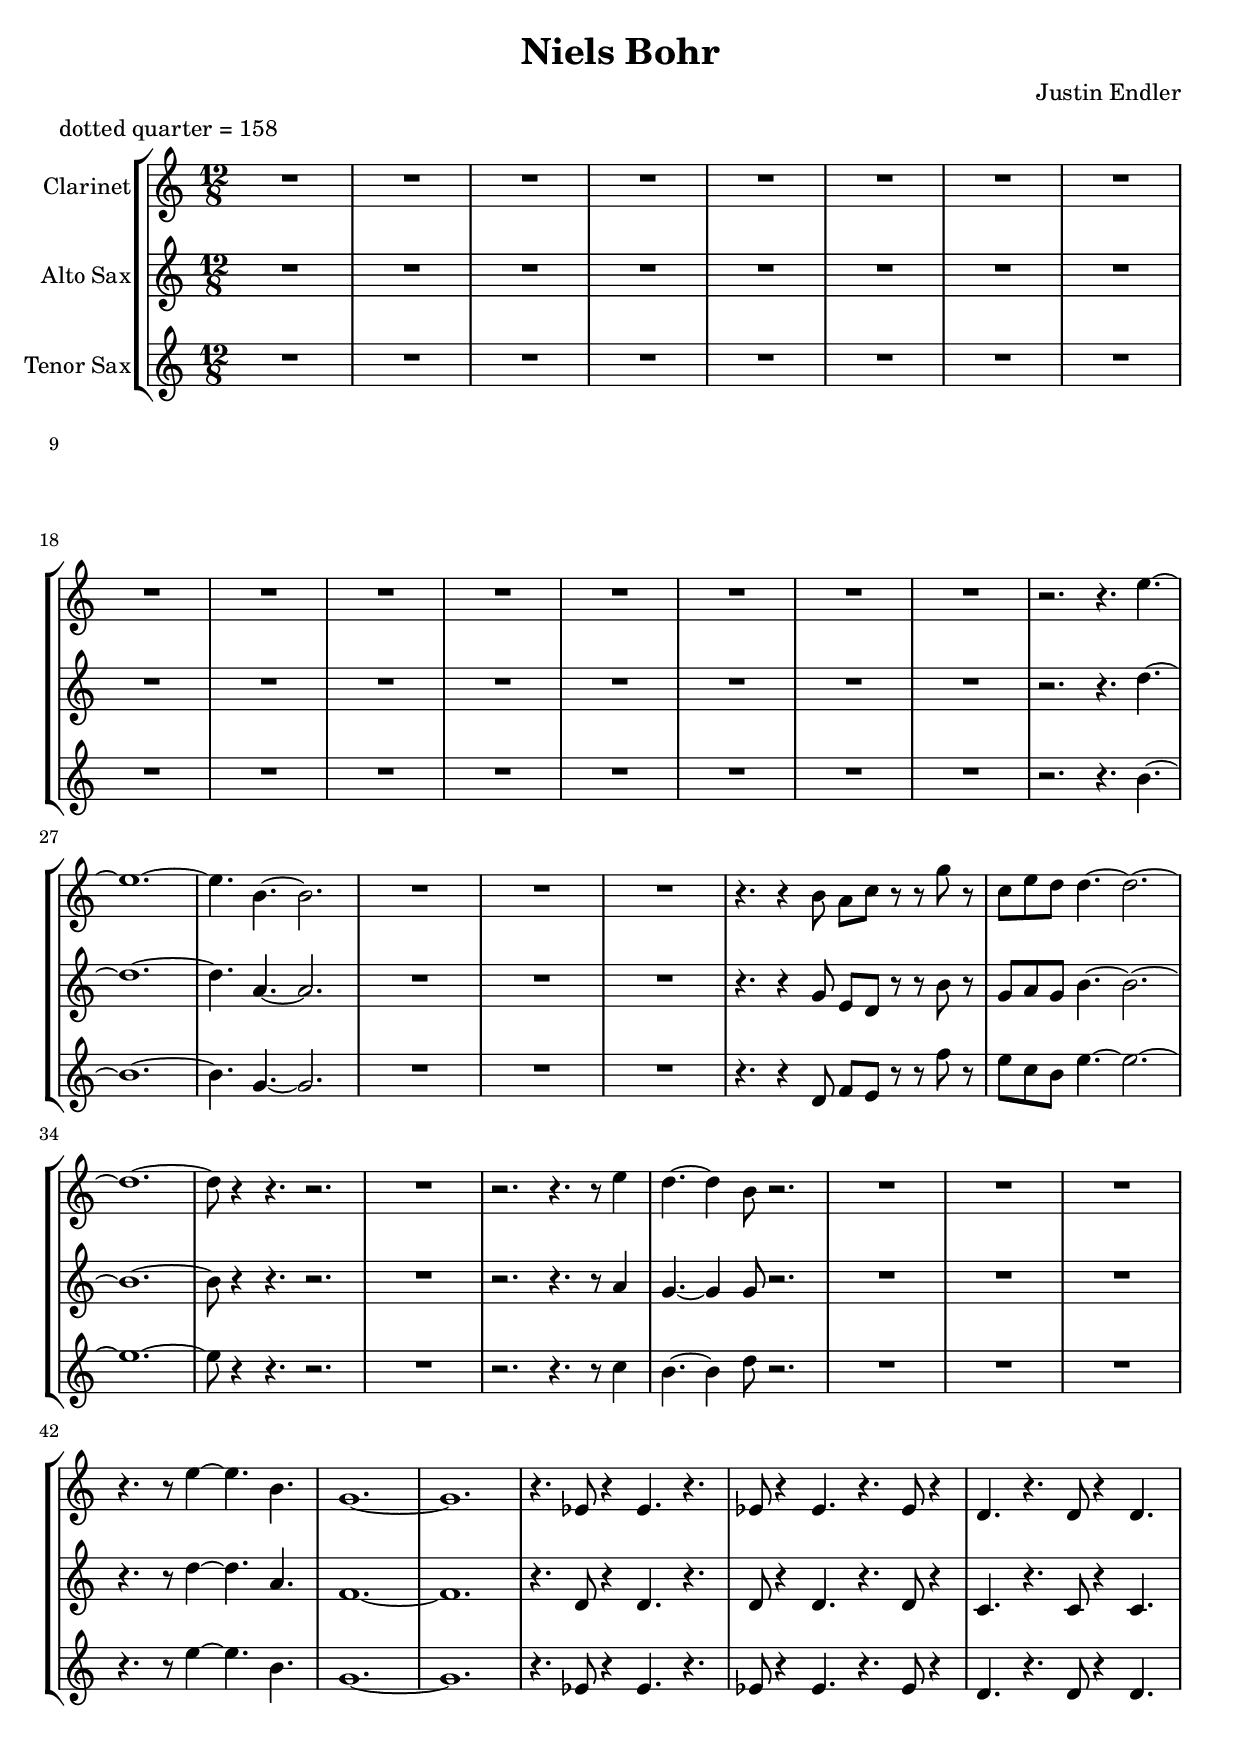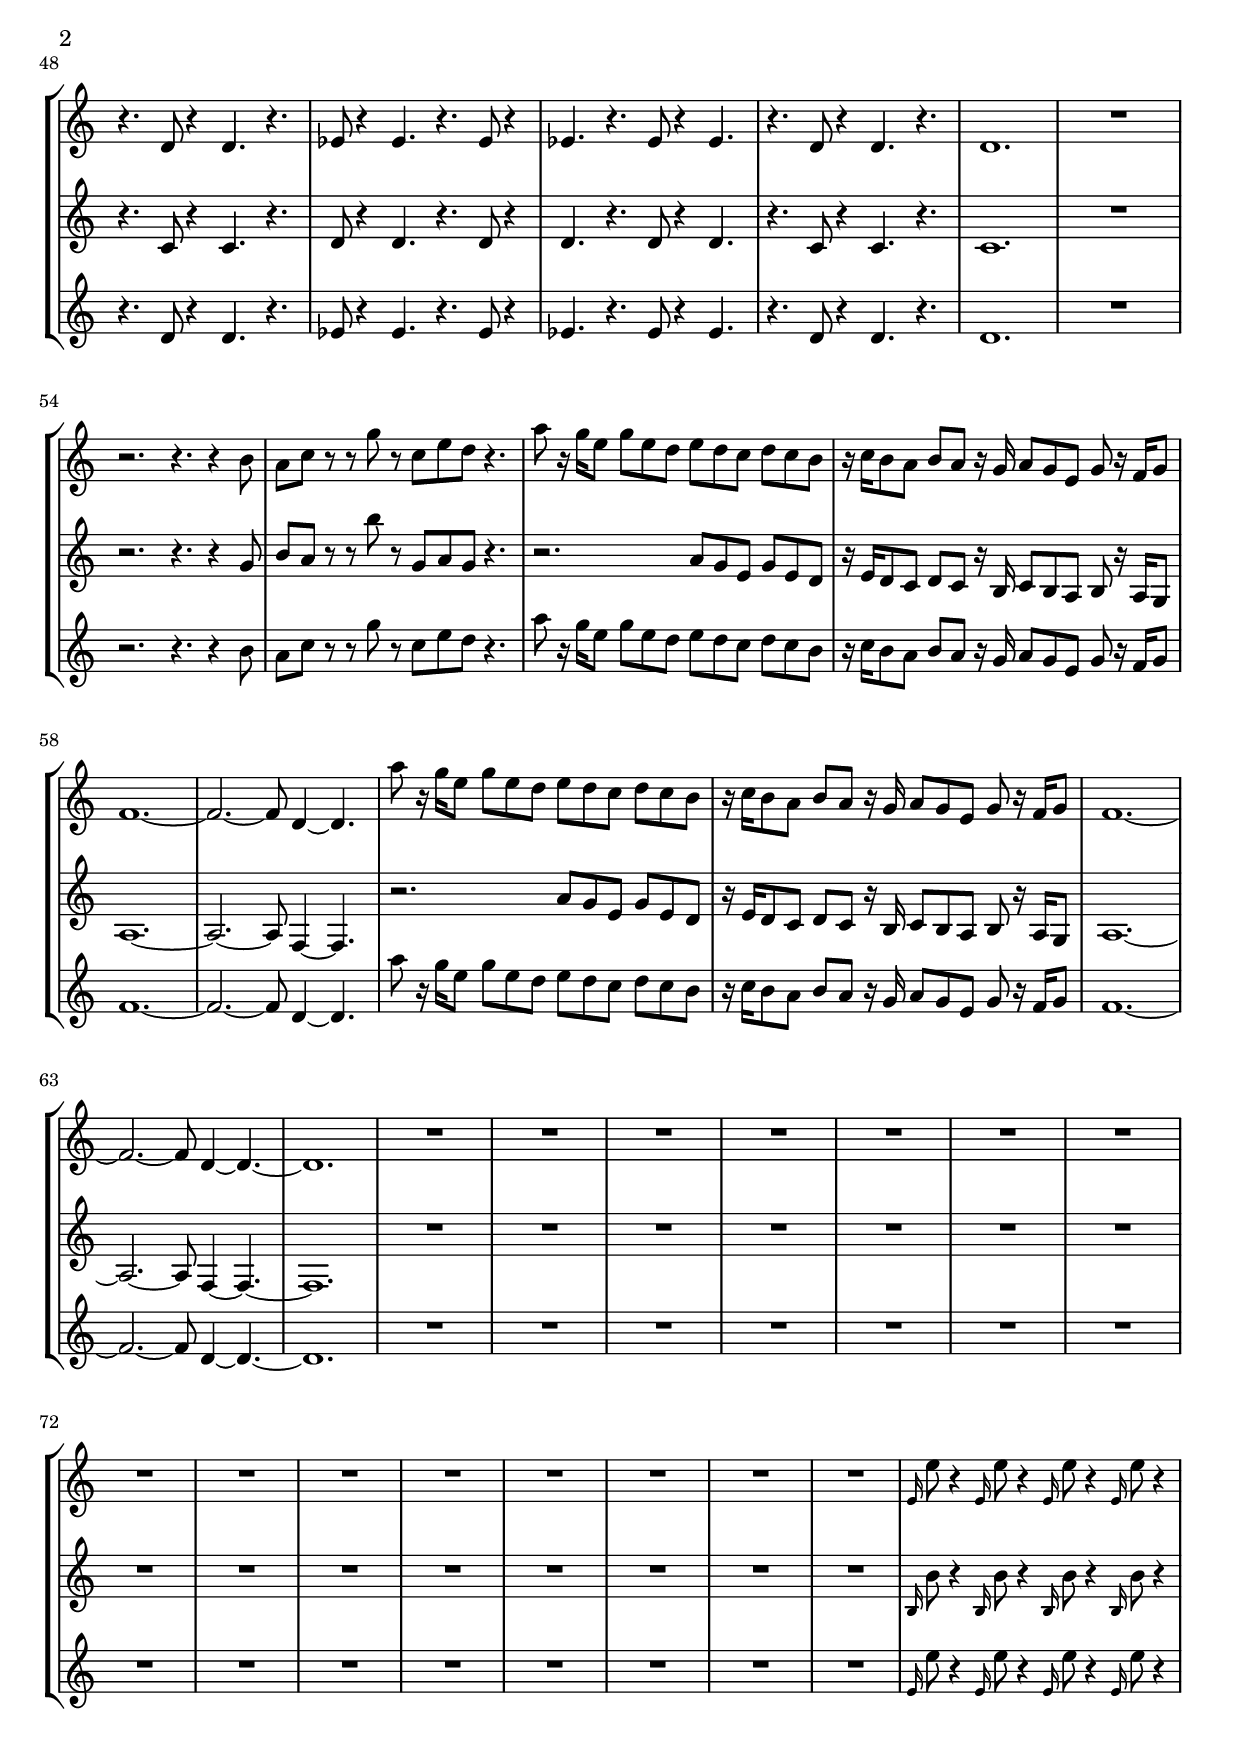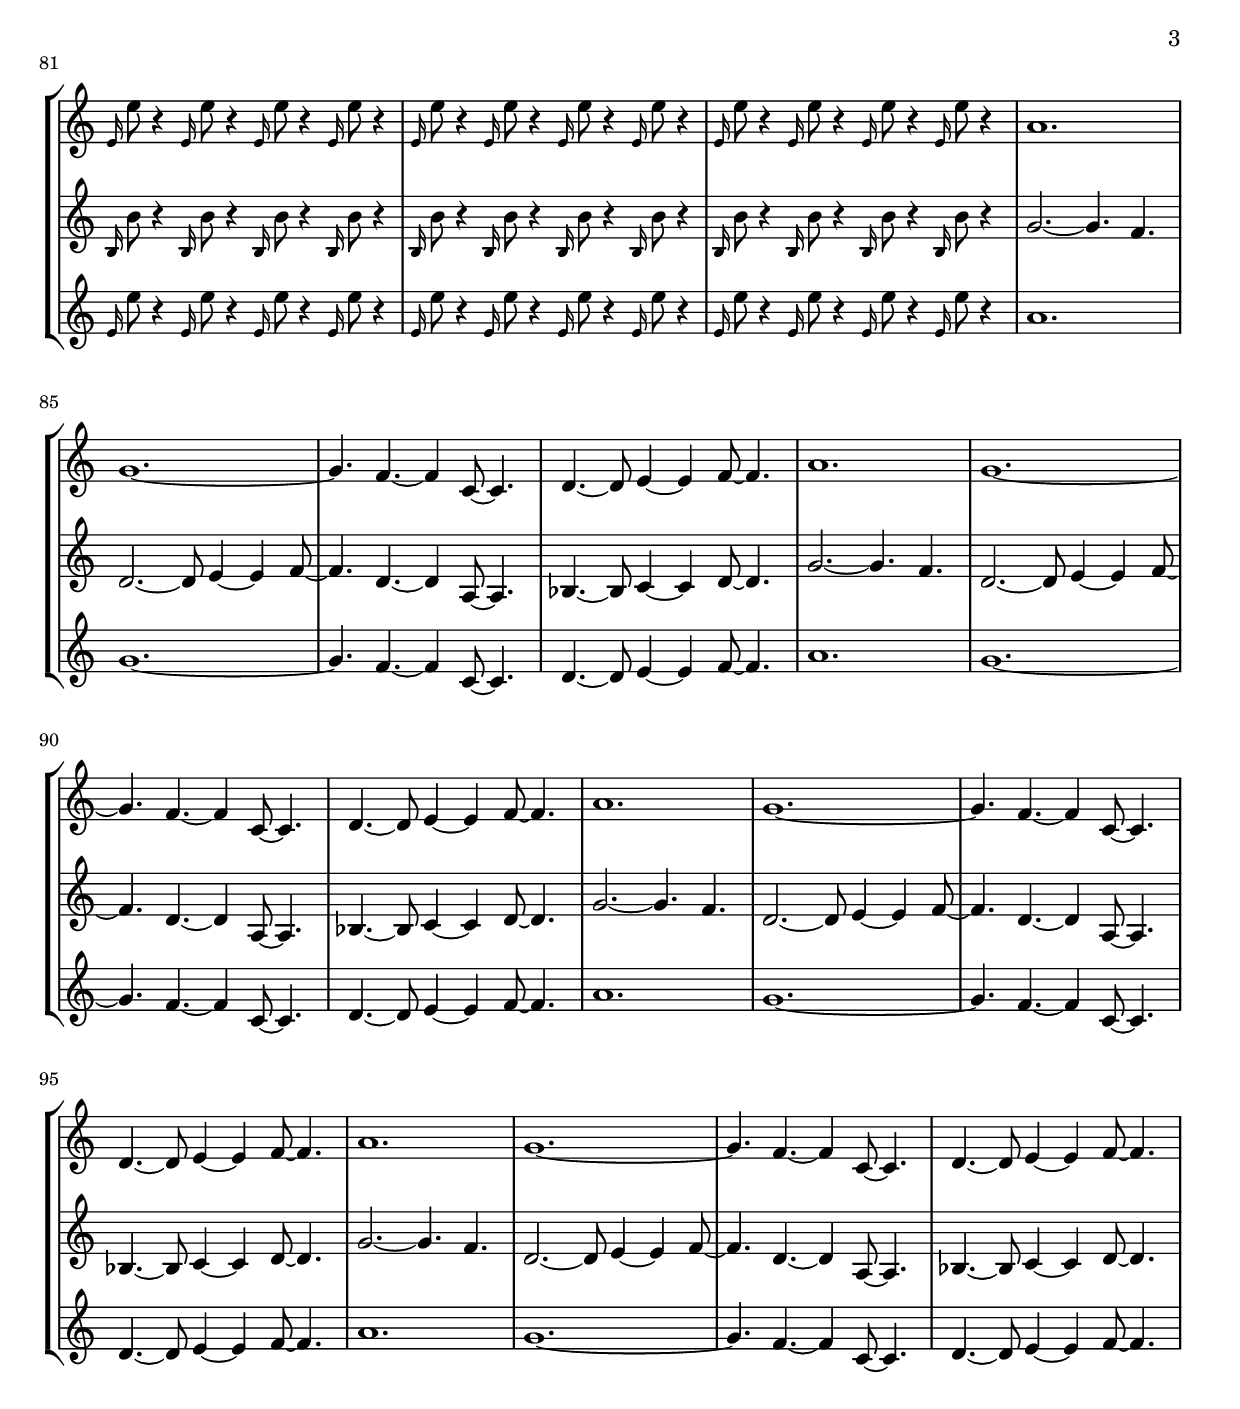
\header {
  title = "Niels Bohr"
  composer = "Justin Endler"
  meter = "dotted quarter = 158"
}
\include "english.ly"
sl = {
  \override NoteHead #'style = #'slash
  \override Stem #'transparent = ##t
  \override Flag #'transparent = ##t
}
nsl = {
  \revert NoteHead #'style
  \revert Stem #'transparent
  \revert Flag #'transparent
}
crOn = \override NoteHead #'style = #'cross
crOff = \revert NoteHead #'style
global = { \time 12/8 }
Key = { \key c \major }
% // @todo shuffle the regsisters around until the parts are close interval-wise
% ------ Clarinet ------
%clar = \transpose c d \relative c'' {
clar = \relative c {
  \Key
  \compressFullBarRests
  % rest 25 bars up front
  R1.|R1.|R1.|R1.|R1.|R1.|R1.|R1.|R1.|R1.|R1.|R1.|R1.|R1.|R1.|R1.|R1.|R1.|R1.|R1.|R1.|R1.|R1.|R1.|R1.
  % Logic bar numbers in comments
  r2. r4. e'' ~ | %30
  e1. ~ | %31
  e4. b ~ b2. | %32
  R1. | %33
  R1. | %34
  R1. | %35
  r4. r4 b8 a c r8 r  g' r | %36
  c, e d d4. ~ d2. ~ | %37
  d1. ~ | %38
  d8 r4  r4. r2. | %39
  R1. | %40
  r2. r4. r8 e4 | %41
  d4. ~ d4 b8 r2. | %42
  R1. | %43
  R1. | %44
  R1. | %45
  r4. r8 e4 ~ e4. b4. | %46
  g1. ~ | %47
  g1. | %48
  r4. ef8 r4 ef4. r | %49
  ef8 r4 ef4. r ef8 r4 | %50
  d4. r d8 r4 d4. | %51
  r4. d8 r4 d4. r | %52
  ef8 r4 ef4. r ef8 r4 | %53
  ef4. r ef8 r4 ef4. | %54
  r4. d8 r4 d4. r | %55
  d1. | %56
  R1. | %57
  r2. r4. r4 b'8 | %58
  a8 c r r g' r c, e d r4. | %59
  a'8 r16 g e8 g e d e d c d c b | %60
  r16 c b8 a b a r16 g a8 g e g r16 f g8 | %61
  f1. ~ | %62
  f2. ~ f8 d4 ~ d4. | %63
  a''8 r16 g e8 g e d e d c d c b | %64
  r16 c b8 a b a r16 g a8 g e g r16 f g8 | %65
  f1. ~ | %66
  f2. ~ f8 d4 ~ d4. ~ | %67
  d1. | %68
  R1. | %69
  R1. | %70
  R1. | %71
  R1. | %72
  R1. | %73
  R1. | %74
  R1. | %75
  R1. | %76
  R1. | %77
  R1. | %78
  R1. | %79
  R1. | %80
  R1. | %81
  R1. | %82
  R1. | %83
  \grace e16 e'8 r4 \grace e,16 e'8 r4 \grace e,16 e'8 r4 \grace e,16 e'8 r4 | %84
  \grace e,16 e'8 r4 \grace e,16 e'8 r4 \grace e,16 e'8 r4 \grace e,16 e'8 r4 | %85
  \grace e,16 e'8 r4 \grace e,16 e'8 r4 \grace e,16 e'8 r4 \grace e,16 e'8 r4 | %86
  \grace e,16 e'8 r4 \grace e,16 e'8 r4 \grace e,16 e'8 r4 \grace e,16 e'8 r4 | %87
  a,1. | %88
  g1. ~ | %89
  g4. f4. ~ f4 c8 ~ c4. | %90
  d4. ~ d8 e4 ~ e4 f8 ~ f4. | %91
  a1. | %92
  g1. ~ | %93
  g4. f4. ~ f4 c8 ~ c4. | %94
  d4. ~ d8 e4 ~ e4 f8 ~ f4. | %95
  a1. | %96
  g1. ~ | %97
  g4. f4. ~ f4 c8 ~ c4. | %98
  d4. ~ d8 e4 ~ e4 f8 ~ f4. | %99
  a1. | %100
  g1. ~ | %101
  g4. f4. ~ f4 c8 ~ c4. | %102
  d4. ~ d8 e4 ~ e4 f8 ~ f4. | %103
}
clarinet = {
  \global
  \set Staff.instrumentName = #"Clarinet"
  \clef treble
  <<
    \clar
  >>
}
% ------ Alto Saxophone ------
%alto = \transpose c a \relative c' {
alto = \relative c {
  \Key
  \compressFullBarRests
  % rest 25 bars up front
  R1.|R1.|R1.|R1.|R1.|R1.|R1.|R1.|R1.|R1.|R1.|R1.|R1.|R1.|R1.|R1.|R1.|R1.|R1.|R1.|R1.|R1.|R1.|R1.|R1.
  % Logic bar numbers in comments
  r2. r4. d'' ~ | %30
  d1. ~ | %31
  d4. a ~ a2. | %32
  R1. | %33
  R1. | %34
  R1. | %35
  r4. r4 g8 e d r8 r  b' r | %36
  g a g b4. ~ b2. ~ | %37
  b1. ~ | %38
  b8 r4  r4. r2. | %39
  R1. | %40
  r2. r4. r8 a4 | %41
  g4. ~ g4 g8 r2. | %42
  R1. | %43
  R1. | %44
  R1. | %45
  r4. r8 d'4 ~ d4. a4. | %46
  f1. ~ | %47
  f1. | %48
  r4. d8 r4 d4. r | %49
  d8 r4 d4. r d8 r4 | %50
  c4. r c8 r4 c4. | %51
  r4. c8 r4 c4. r | %52
  d8 r4 d4. r d8 r4 | %53
  d4. r d8 r4 d4. | %54
  r4. c8 r4 c4. r | %55
  c1. | %56
  R1. | %57
  r2. r4. r4 g'8 | %58
  b8 a r r b' r g, a g r4. | %59
  r2. a8 g e g e d | %60
  r16 e d8 c d c r16 b c8 b a b r16 a g8 | %61
  a1. ~ | %62
  a2. ~ a8 f4 ~ f4. | %63
  r2. a'8 g e g e d | %64
  r16 e d8 c d c r16 b c8 b a b r16 a g8 | %65
  a1. ~ | %66
  a2. ~ a8 f4 ~ f4. ~ | %67
  f1. | %68
  R1. | %69
  R1. | %70
  R1. | %71
  R1. | %72
  R1. | %73
  R1. | %74
  R1. | %75
  R1. | %76
  R1. | %77
  R1. | %78
  R1. | %79
  R1. | %80
  R1. | %81
  R1. | %82
  R1. | %83
  \grace b16 b'8 r4 \grace b,16 b'8 r4 \grace b,16 b'8 r4 \grace b,16 b'8 r4 | %84
  \grace b,16 b'8 r4 \grace b,16 b'8 r4 \grace b,16 b'8 r4 \grace b,16 b'8 r4 | %85
  \grace b,16 b'8 r4 \grace b,16 b'8 r4 \grace b,16 b'8 r4 \grace b,16 b'8 r4 | %86
  \grace b,16 b'8 r4 \grace b,16 b'8 r4 \grace b,16 b'8 r4 \grace b,16 b'8 r4 | %87
  g2. ~ g4. f | %88
  d2. ~ d8 e4 ~ e f8 ~ | %89
  f4. d4. ~ d4 a8 ~ a4. | %90
  bf4. ~ bf8 c4 ~ c4 d8 ~ d4. | %91
  g2. ~ g4. f | %92
  d2. ~ d8 e4 ~ e f8 ~ | %93
  f4. d4. ~ d4 a8 ~ a4. | %94
  bf4. ~ bf8 c4 ~ c4 d8 ~ d4. | %95
  g2. ~ g4. f | %96
  d2. ~ d8 e4 ~ e f8 ~ | %97
  f4. d4. ~ d4 a8 ~ a4. | %98
  bf4. ~ bf8 c4 ~ c4 d8 ~ d4. | %99
  g2. ~ g4. f | %100
  d2. ~ d8 e4 ~ e f8 ~ | %101
  f4. d4. ~ d4 a8 ~ a4. | %102
  bf4. ~ bf8 c4 ~ c4 d8 ~ d4. | %103
}
altoSax = {
  \global
  \set Staff.instrumentName = #"Alto Sax"
  \clef treble
  <<
    \alto
  >>
}
% ------ Tenor Saxophone ------
%tenor = \transpose c a' \relative c {
tenor = \relative c {
  \Key
  \compressFullBarRests
  % rest 25 bars up front
  R1.|R1.|R1.|R1.|R1.|R1.|R1.|R1.|R1.|R1.|R1.|R1.|R1.|R1.|R1.|R1.|R1.|R1.|R1.|R1.|R1.|R1.|R1.|R1.|R1.
  % Logic bar numbers in comments
  r2. r4. b'' ~ | %30
  b1. ~ | %31
  b4. g ~ g2. | %32
  R1. | %33
  R1. | %34
  R1. | %35
  r4. r4 d8 f e r8 r  f' r | %36
  e c b e4. ~ e2. ~ | %37
  e1. ~ | %38
  e8 r4  r4. r2. | %39
  R1. | %40
  r2. r4. r8 c4 | %41
  b4. ~ b4 d8 r2. | %42
  R1. | %43
  R1. | %44
  R1. | %45 // @todo check registers in previous measures, adjust
  r4. r8 e4 ~ e4. b4. | %46
  g1. ~ | %47
  g1. | %48
  r4. ef8 r4 ef4. r | %49
  ef8 r4 ef4. r ef8 r4 | %50
  d4. r d8 r4 d4. | %51
  r4. d8 r4 d4. r | %52
  ef8 r4 ef4. r ef8 r4 | %53
  ef4. r ef8 r4 ef4. | %54
  r4. d8 r4 d4. r | %55
  d1. | %56
  R1. | %57
  r2. r4. r4 b'8 | %58
  a8 c r r g' r c, e d r4. | %59
  a'8 r16 g e8 g e d e d c d c b | %60
  r16 c b8 a b a r16 g a8 g e g r16 f g8 | %61
  f1. ~ | %62
  f2. ~ f8 d4 ~ d4. | %63
  a''8 r16 g e8 g e d e d c d c b | %64
  r16 c b8 a b a r16 g a8 g e g r16 f g8 | %65
  f1. ~ | %66
  f2. ~ f8 d4 ~ d4. ~ | %67
  d1. | %68
  R1. | %69
  R1. | %70
  R1. | %71
  R1. | %72
  R1. | %73
  R1. | %74
  R1. | %75
  R1. | %76
  R1. | %77
  R1. | %78
  R1. | %79
  R1. | %80
  R1. | %81
  R1. | %82
  R1. | %83
  \grace e16 e'8 r4 \grace e,16 e'8 r4 \grace e,16 e'8 r4 \grace e,16 e'8 r4 | %84
  \grace e,16 e'8 r4 \grace e,16 e'8 r4 \grace e,16 e'8 r4 \grace e,16 e'8 r4 | %85
  \grace e,16 e'8 r4 \grace e,16 e'8 r4 \grace e,16 e'8 r4 \grace e,16 e'8 r4 | %86
  \grace e,16 e'8 r4 \grace e,16 e'8 r4 \grace e,16 e'8 r4 \grace e,16 e'8 r4 | %87
  a,1. | %88
  g1. ~ | %89
  g4. f4. ~ f4 c8 ~ c4. | %90
  d4. ~ d8 e4 ~ e4 f8 ~ f4. | %91
  a1. | %92
  g1. ~ | %93
  g4. f4. ~ f4 c8 ~ c4. | %94
  d4. ~ d8 e4 ~ e4 f8 ~ f4. | %95
  a1. | %96
  g1. ~ | %97
  g4. f4. ~ f4 c8 ~ c4. | %98
  d4. ~ d8 e4 ~ e4 f8 ~ f4. | %99
  a1. | %100
  g1. ~ | %101
  g4. f4. ~ f4 c8 ~ c4. | %102
  d4. ~ d8 e4 ~ e4 f8 ~ f4. | %103
}
tenorSax = {
  \global
  \set Staff.instrumentName = #"Tenor Sax"
  \clef treble
  <<
    \tenor
  >>
}
%%%%%%%%% It All Goes Together Here %%%%%%%%%%%%%%%%%%%%%%

\score {
  <<
    \new StaffGroup = "winds" <<
      \new Staff = "clarinet" \clarinet
      \new Staff = "altosax" \altoSax
      \new Staff = "tenorsax" \tenorSax
    >>
  >>
  \layout {
    \context { \Staff \RemoveEmptyStaves }
    \context {
      \Score
      \override BarNumber #'padding = #3
      \override RehearsalMark #'padding = #2
      skipBars = ##t
    }
  }
  \midi { }
}
